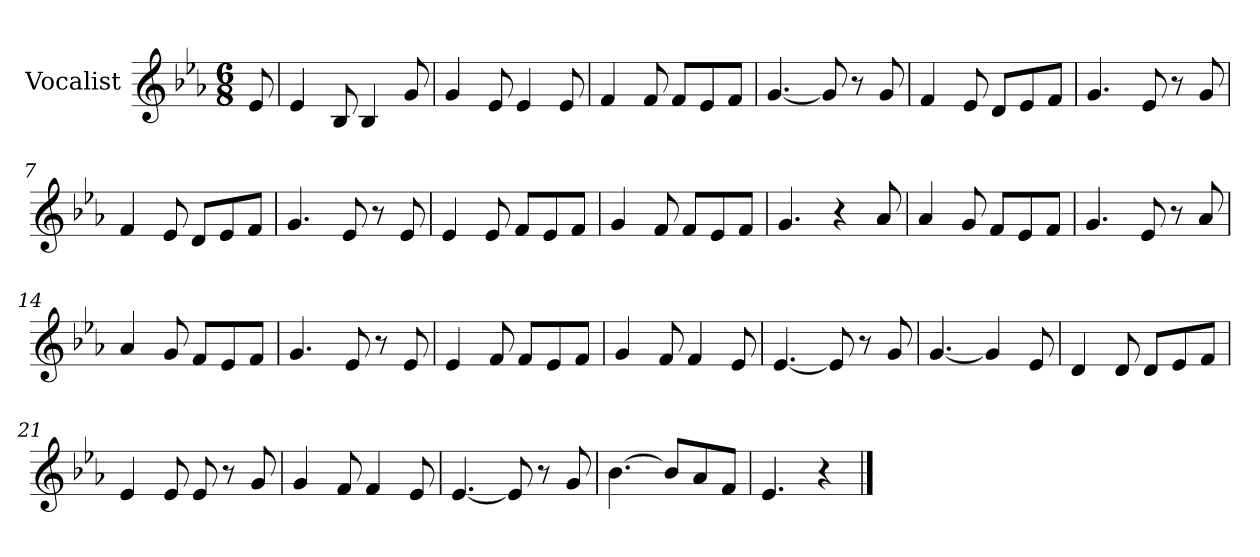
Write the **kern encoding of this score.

**kern
*part1
*staff1
*I"Vocalist
*k[b-e-a-]
*E-:
*M6/8
=
8e-
=1
4e-
8B-
4B-
8g
=2
4g
8e-
4e-
8e-
=3
4f
8f
8fL
8e-
8fJ
=4
[4.g
8g]
8r
8g
=5
4f
8e-
8dL
8e-
8fJ
=6
4.g
8e-
8r
8g
=7
4f
8e-
8dL
8e-
8fJ
=8
4.g
8e-
8r
8e-
=9
4e-
8e-
8fL
8e-
8fJ
=10
4g
8f
8fL
8e-
8fJ
=11
4.g
4r
8a-
=12
4a-
8g
8fL
8e-
8fJ
=13
4.g
8e-
8r
8a-
=14
4a-
8g
8fL
8e-
8fJ
=15
4.g
8e-
8r
8e-
=16
4e-
8f
8fL
8e-
8fJ
=17
4g
8f
4f
8e-
=18
[4.e-
8e-]
8r
8g
=19
[4.g
4g]
8e-
=20
4d
8d
8dL
8e-
8fJ
=21
4e-
8e-
8e-
8r
8g
=22
4g
8f
4f
8e-
=23
[4.e-
8e-]
8r
8g
=24
[4.b-
8b-L]
8a-
8fJ
=25
4.e-
4r
==
*-
